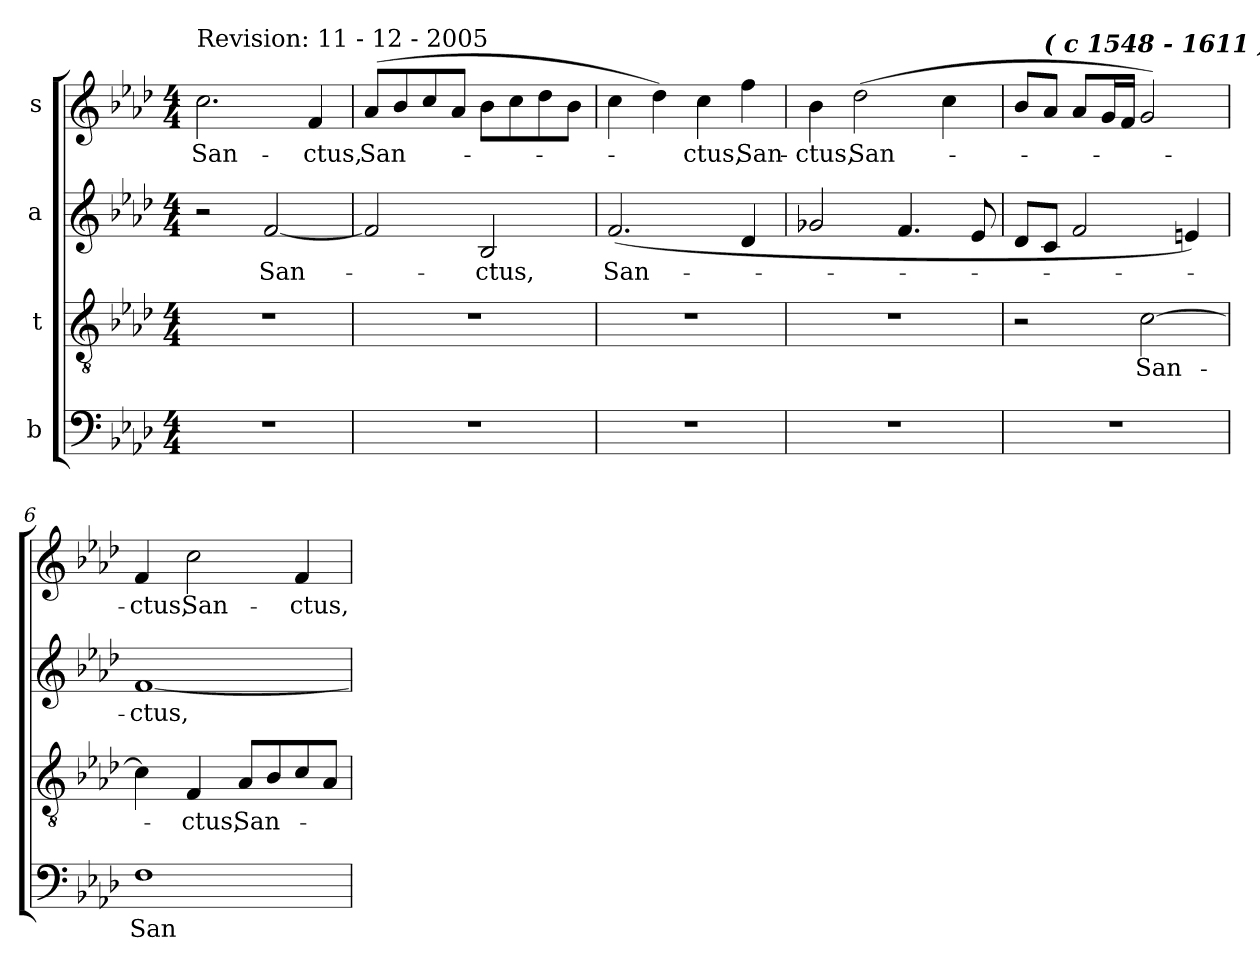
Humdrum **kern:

**kern	**text	**kern	**text	**kern	**text	**kern	**text
*part4	*part4	*part3	*part3	*part2	*part2	*part1	*part1
*staff4	*staff4	*staff3	*staff3	*staff2	*staff2	*staff1	*staff1
*I"b	*	*I"t	*	*I"a	*	*I"s	*
!!LO:PB:g=z
*clefF4	*	*clefGv2	*	*clefG2	*	*clefG2	*
*	*	*ITrd7c12	*	*	*	*	*
*k[b-e-a-d-]	*	*k[b-e-a-d-]	*	*k[b-e-a-d-]	*	*k[b-e-a-d-]	*
*f:	*	*f:	*	*f:	*	*f:	*
*M4/4	*	*M4/4	*	*M4/4	*	*M4/4	*
*MM92	*	*MM92	*	*MM92	*	*MM92	*
=1	=1	=1	=1	=1	=1	=1	=1
!	!	!	!	!	!	!LO:TX:a:t=Revision&colon;  11 - 12 - 2005	!
!	!	!	!	!	!	!	!LO:LY:b:color=#000000
1r	.	1r	.	2r	.	2.cci\	San-
!	!	!	!	!	!LO:LY:b:color=#000000	!	!
.	.	.	.	[2fi/	San-	.	.
!	!	!	!	!	!	!	!LO:LY:b:color=#000000
.	.	.	.	.	.	4fi/	-ctus,
=2	=2	=2	=2	=2	=2	=2	=2
!	!	!	!	!	!	!	!LO:LY:b:color=#000000
1r	.	1r	.	2fi/]	.	(8a-i/L	San-
.	.	.	.	.	.	8b-i/	.
.	.	.	.	.	.	8cci/	.
.	.	.	.	.	.	8a-i/J	.
!	!	!	!	!	!LO:LY:b:color=#000000	!	!
.	.	.	.	2B-i/	-ctus,	8b-i\L	.
.	.	.	.	.	.	8cci\	.
.	.	.	.	.	.	8dd-i\	.
.	.	.	.	.	.	8b-i\J	.
=3	=3	=3	=3	=3	=3	=3	=3
!	!	!	!	!	!LO:LY:b:color=#000000	!	!
1r	.	1r	.	(2.fi/	San-	4cci\	.
.	.	.	.	.	.	4dd-i\)	.
!	!	!	!	!	!	!	!LO:LY:b:color=#000000
.	.	.	.	.	.	4cci\	-ctus,
!	!	!	!	!	!	!	!LO:LY:b:color=#000000
.	.	.	.	4d-i/	.	4ffi\	San-
=4	=4	=4	=4	=4	=4	=4	=4
!	!	!	!	!	!	!	!LO:LY:b:color=#000000
1r	.	1r	.	2g-Xi/	.	4b-i\	-ctus,
!	!	!	!	!	!	!	!LO:LY:b:color=#000000
.	.	.	.	.	.	(2dd-i\	San-
.	.	.	.	4.fi/	.	.	.
.	.	.	.	.	.	4cci\	.
.	.	.	.	8e-i/	.	.	.
=5	=5	=5	=5	=5	=5	=5	=5
1r	.	2r	.	8d-i/L	.	8b-i/L	.
!	!	!	!	!	!	!LO:TX:a:Bi:t=( c 1548 - 1611 )	!
.	.	.	.	8ci/J	.	8a-i/J	.
.	.	.	.	2fi/	.	8a-i/L	.
.	.	.	.	.	.	16gi/L	.
.	.	.	.	.	.	16fi/JJ	.
!	!	!	!LO:LY:b:color=#000000	!	!	!	!
.	.	[2Ci\	San-	.	.	2gi/)	.
.	.	.	.	4eni/)	.	.	.
!!LO:LB:g=z
=6	=6	=6	=6	=6	=6	=6	=6
!	!LO:LY:b:color=#000000	!	!	!	!	!	!
!	!	!	!	!	!LO:LY:b:color=#000000	!	!
!	!	!	!	!	!	!	!LO:LY:b:color=#000000
1Fi	San-	4Ci\]	.	[1fi	-ctus,	4fi/	-ctus,
!	!	!	!LO:LY:b:color=#000000	!	!	!	!
!	!	!	!	!	!	!	!LO:LY:b:color=#000000
.	.	4FFi/	-ctus,	.	.	2cci\	San-
!	!	!	!LO:LY:b:color=#000000	!	!	!	!
.	.	8AA-i/L	San-	.	.	.	.
.	.	8BB-i/	.	.	.	.	.
!	!	!	!	!	!	!	!LO:LY:b:color=#000000
.	.	8Ci/	.	.	.	4fi/	-ctus,
.	.	8AA-i/J	.	.	.	.	.
=	=	=	=	=	=	=	=
*-	*-	*-	*-	*-	*-	*-	*-
